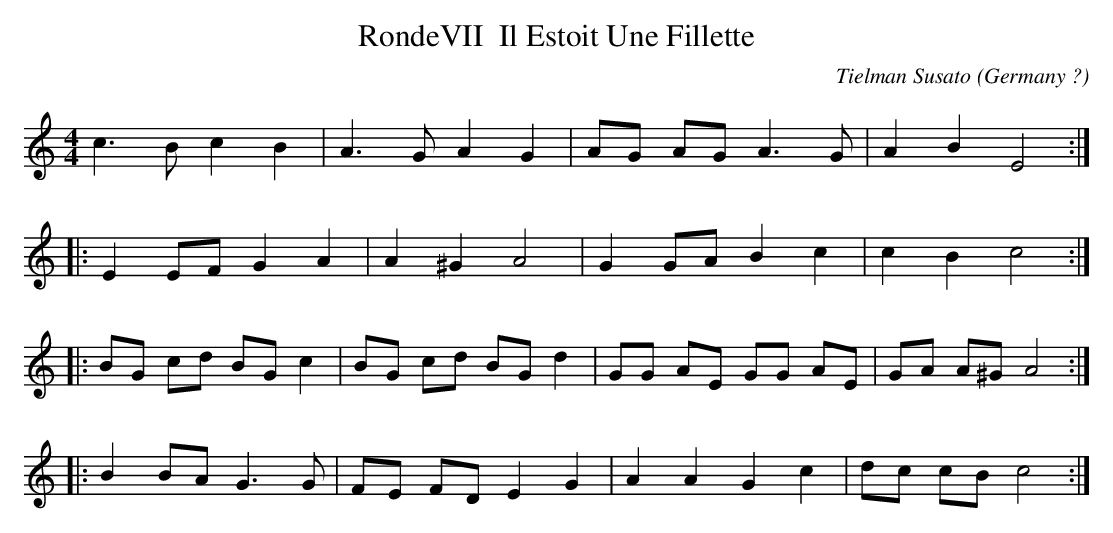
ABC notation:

X:1
T:RondeVII  Il Estoit Une Fillette
C:Tielman Susato
L:1/8
M:4/4
O:Germany ?
K:C
c3B c2B2|A3G A2G2|AG AG A3G|A2B2E4:|
|:E2EF G2A2|A2^G2A4|G2GA B2c2|c2B2c4:|
|:BG cd BG c2|BG cd BG d2|GG AE GG AE|GA A^G A4:|
|:B2BA G3G|FE FD E2G2|A2A2G2c2|dc cB c4:|
